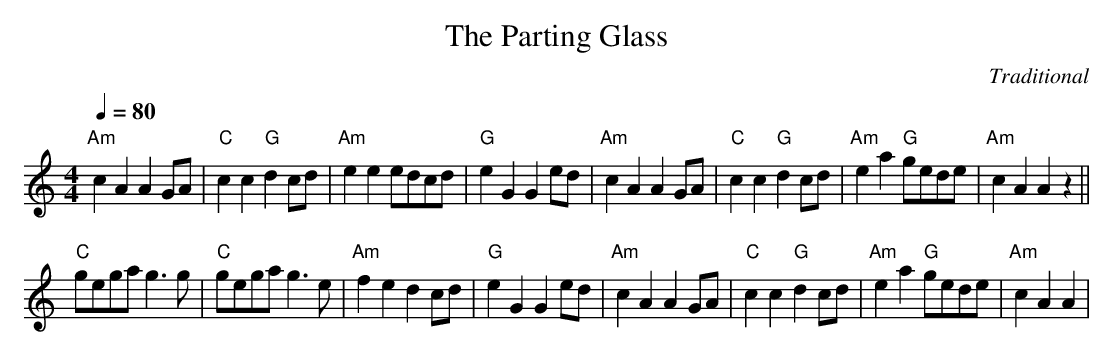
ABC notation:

X:1
T:Parting Glass, The
M:4/4
L:1/4
Q:80
C:Traditional
K:Am
"Am"cAAG/2A/2|"C" cc"G"dc/2d/2|"Am"eee/2d/2c/2d/2|"G" eGGe/2d/2|
"Am"cAAG/2A/2|"C" cc"G"dc/2d/2|"Am"ea"G"g/2e/2d/2e/2|"Am"cAA z||!
"C"g/2e/2g/2a/2g3/2g/2|"C"g/2e/2g/2a/2g3/2e/2|"Am"fedc/2d/2|"G"eGGe/2d/2
|"Am"cAAG/2A/2|"C" cc"G"dc/2d/2|"Am"ea"G"g/2e/2d/2e/2|"Am" cAA|
